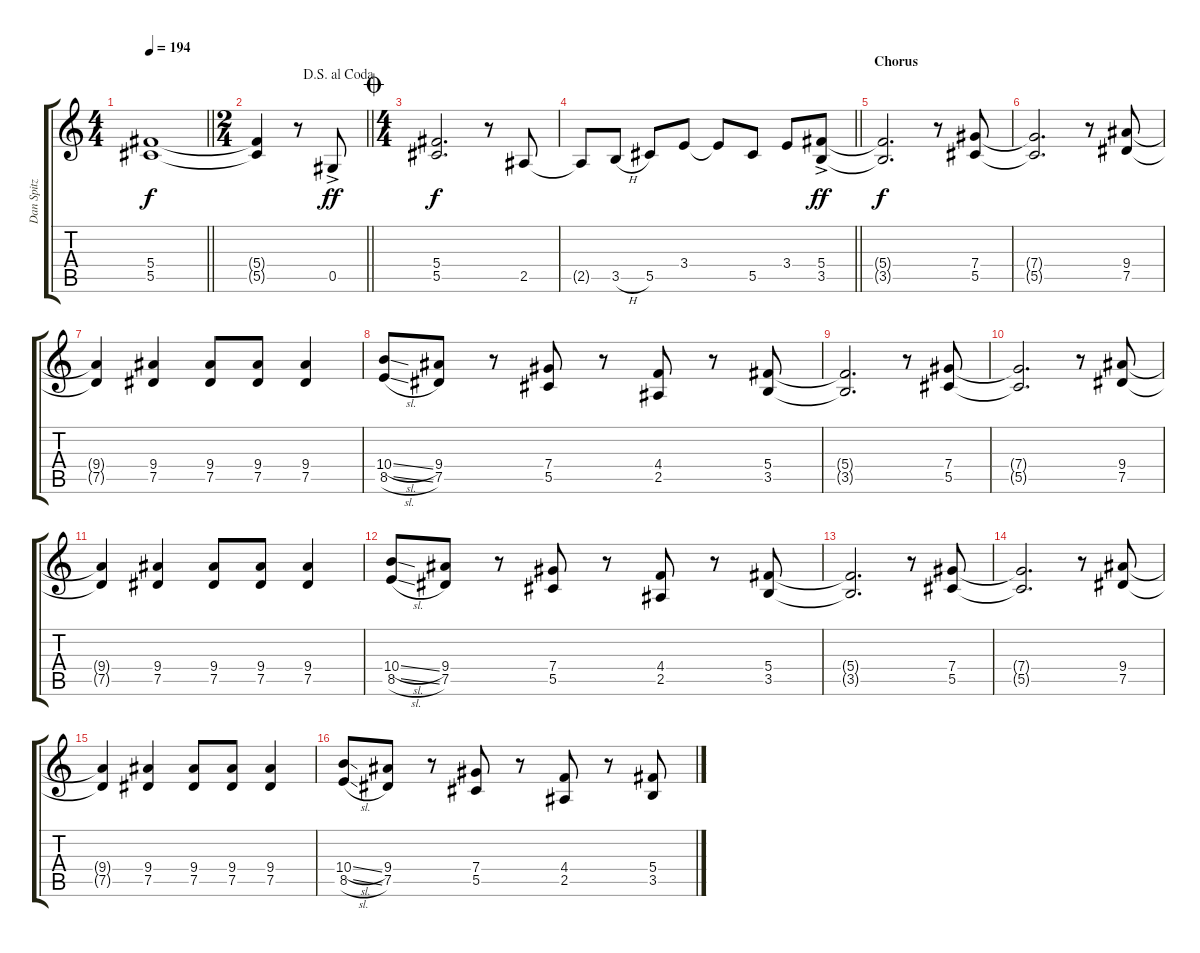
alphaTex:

\track ("Dan Spitz Rhy" "Dan Spitz ") {instrument distortionguitar}
\staff {score tabs}
\tuning (Eb4 Bb3 Gb3 Db3 Ab2 Eb2) {hide}
\ts (4 4)
\tempo 194
\clef g2
\barLineRight lightlight
\ks c
(5.4{t} 5.5{t}).1{dy f} |
\ts (2 4)
\jump dalsegnoalcoda
\barLineRight lightlight
(5.4{t} 5.5{t}).4 r.8 0.5{ac}.8{dy ff} |
\ts (4 4)
\jump coda
(5.4 5.5).2{d dy f} r.8 2.5.8 |
\barLineRight lightlight
2.5{t}.8 3.5{h}.8 5.5.8 3.4.8 3.4{t}.8 5.5.8 3.4.8 (5.4 3.5{ac}).8{dy ff} |
\section ("" "Chorus")
(5.4{t} 3.5{t}).2{d dy f} r.8 (7.4 5.5).8 |
(7.4{t} 5.5{t}).2{d} r.8 (9.4 7.5).8 |
(9.4{t} 7.5{t}).4 (9.4 7.5).4 (9.4 7.5).8 (9.4 7.5).8 (9.4 7.5).4 |
(10.4{sl} 8.5{sl}).8 (9.4 7.5).8 r.8 (7.4 5.5).8 r.8 (4.4 2.5).8 r.8 (5.4 3.5).8 |
(5.4{t} 3.5{t}).2{d} r.8 (7.4 5.5).8 |
(7.4{t} 5.5{t}).2{d} r.8 (9.4 7.5).8 |
(9.4{t} 7.5{t}).4 (9.4 7.5).4 (9.4 7.5).8 (9.4 7.5).8 (9.4 7.5).4 |
(10.4{sl} 8.5{sl}).8 (9.4 7.5).8 r.8 (7.4 5.5).8 r.8 (4.4 2.5).8 r.8 (5.4 3.5).8 |
(5.4{t} 3.5{t}).2{d} r.8 (7.4 5.5).8 |
(7.4{t} 5.5{t}).2{d} r.8 (9.4 7.5).8 |
(9.4{t} 7.5{t}).4 (9.4 7.5).4 (9.4 7.5).8 (9.4 7.5).8 (9.4 7.5).4 |
(10.4{sl} 8.5{sl}).8 (9.4 7.5).8 r.8 (7.4 5.5).8 r.8 (4.4 2.5).8 r.8 (5.4 3.5).8
